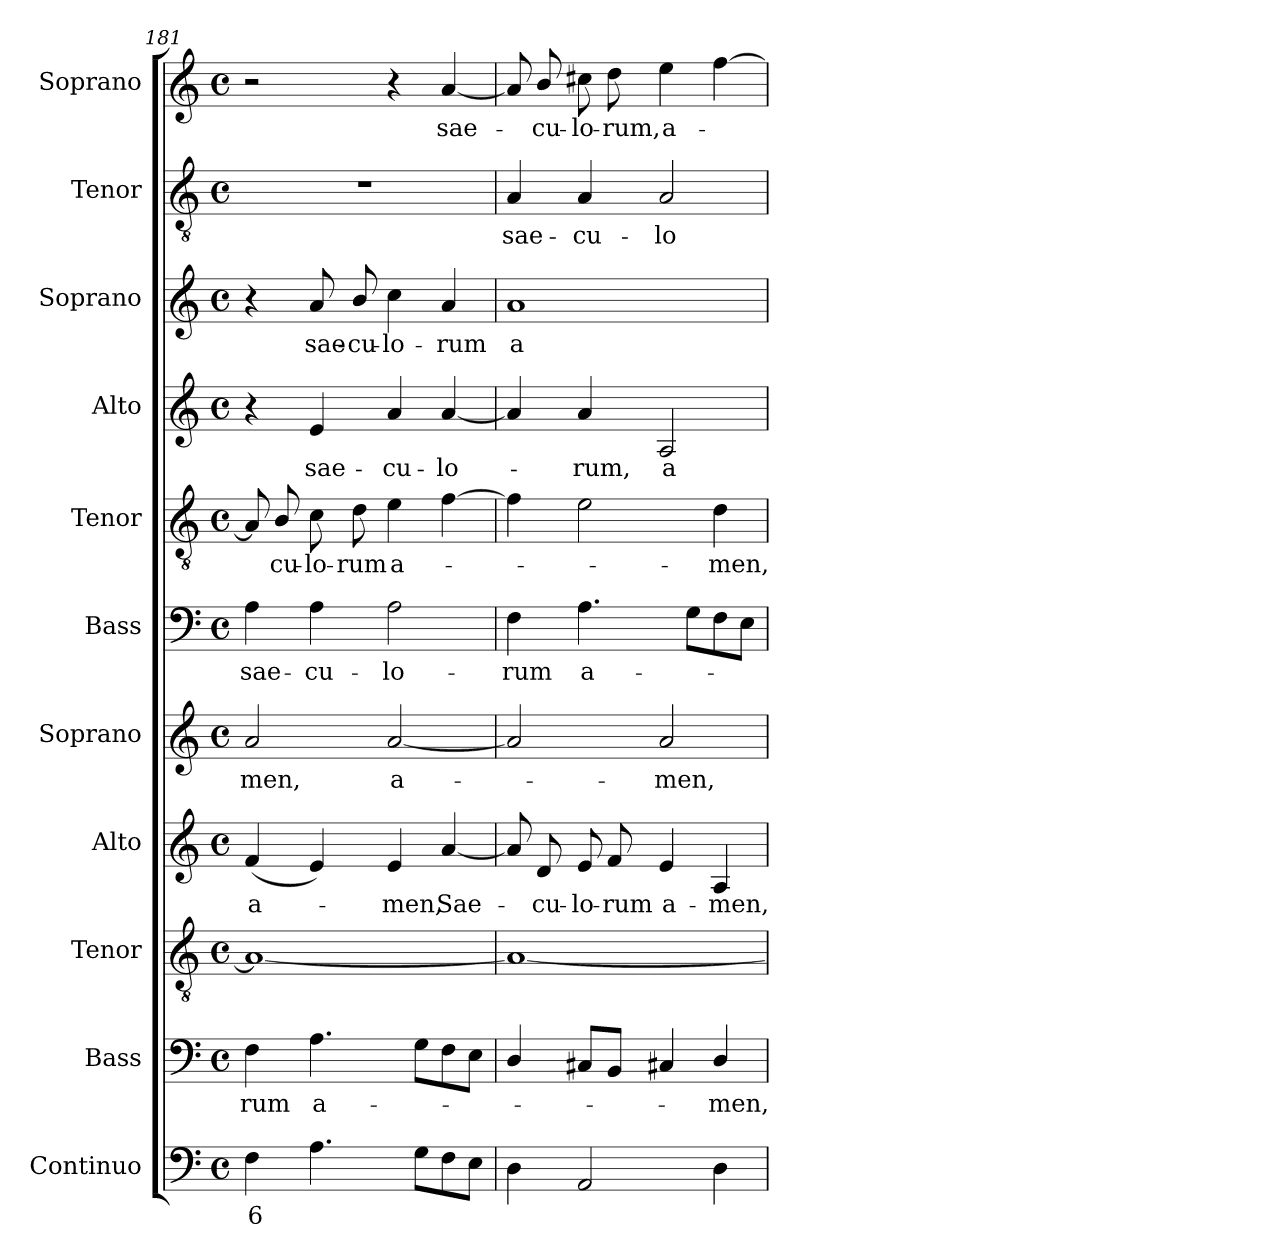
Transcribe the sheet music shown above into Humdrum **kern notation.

**kern	**text	**kern	**text	**kern	**kern	**text	**kern	**text	**kern	**text	**kern	**text	**kern	**text	**kern	**text	**kern	**text	**kern	**text
*part11	*part11	*part10	*part10	*part9	*part8	*part8	*part7	*part7	*part6	*part6	*part5	*part5	*part4	*part4	*part3	*part3	*part2	*part2	*part1	*part1
*staff11	*staff11	*staff10	*staff10	*staff9	*staff8	*staff8	*staff7	*staff7	*staff6	*staff6	*staff5	*staff5	*staff4	*staff4	*staff3	*staff3	*staff2	*staff2	*staff1	*staff1
*I"Continuo	*	*I"Bass	*	*I"Tenor	*I"Alto	*	*I"Soprano	*	*I"Bass	*	*I"Tenor	*	*I"Alto	*	*I"Soprano	*	*I"Tenor	*	*I"Soprano	*
*I'Cont.	*	*I'B.	*	*I'T.	*I'A.	*	*I'S.	*	*I'B.	*	*I'T.	*	*I'A.	*	*I'S.	*	*I'T.	*	*I'S.	*
*clefF4	*	*clefF4	*	*clefGv2	*clefG2	*	*clefG2	*	*clefF4	*	*clefGv2	*	*clefG2	*	*clefG2	*	*clefGv2	*	*clefG2	*
*	*	*	*	*ITrd7c12	*	*	*	*	*	*	*ITrd7c12	*	*	*	*	*	*ITrd7c12	*	*	*
*k[]	*	*k[]	*	*k[]	*k[]	*	*k[]	*	*k[]	*	*k[]	*	*k[]	*	*k[]	*	*k[]	*	*k[]	*
*C:	*	*C:	*	*C:	*C:	*	*C:	*	*C:	*	*C:	*	*C:	*	*C:	*	*C:	*	*C:	*
*M4/4	*	*M4/4	*	*M4/4	*M4/4	*	*M4/4	*	*M4/4	*	*M4/4	*	*M4/4	*	*M4/4	*	*M4/4	*	*M4/4	*
*met(c)	*	*met(c)	*	*met(c)	*met(c)	*	*met(c)	*	*met(c)	*	*met(c)	*	*met(c)	*	*met(c)	*	*met(c)	*	*met(c)	*
=181	=181	=181	=181	=181	=181	=181	=181	=181	=181	=181	=181	=181	=181	=181	=181	=181	=181	=181	=181	=181
!	!LO:LY:b:color=#000000	!	!	!	!	!	!	!	!	!	!	!	!	!	!	!	!	!	!	!
!	!	!	!LO:LY:b:color=#000000	!	!	!	!	!	!	!	!	!	!	!	!	!	!	!	!	!
!	!	!	!	!	!	!LO:LY:b:color=#000000	!	!	!	!	!	!	!	!	!	!	!	!	!	!
!	!	!	!	!	!	!	!	!LO:LY:b:color=#000000	!	!	!	!	!	!	!	!	!	!	!	!
!	!	!	!	!	!	!	!	!	!	!LO:LY:b:color=#000000	!	!	!	!	!	!	!	!	!	!
4Fi\	6	4Fi\	-rum	1AAi_	(4fi/	a-	2ai/	-men,	4Ai\	sae-	8AAi/]	.	4r	.	4r	.	1r	.	2r	.
!	!	!	!	!	!	!	!	!	!	!	!	!LO:LY:b:color=#000000	!	!	!	!	!	!	!	!
.	.	.	.	.	.	.	.	.	.	.	8BBi/	-cu-	.	.	.	.	.	.	.	.
!	!	!	!LO:LY:b:color=#000000	!	!	!	!	!	!	!	!	!	!	!	!	!	!	!	!	!
!	!	!	!	!	!	!	!	!	!	!LO:LY:b:color=#000000	!	!	!	!	!	!	!	!	!	!
!	!	!	!	!	!	!	!	!	!	!	!	!LO:LY:b:color=#000000	!	!	!	!	!	!	!	!
!	!	!	!	!	!	!	!	!	!	!	!	!	!	!LO:LY:b:color=#000000	!	!	!	!	!	!
!	!	!	!	!	!	!	!	!	!	!	!	!	!	!	!	!LO:LY:b:color=#000000	!	!	!	!
4.Ai\	.	4.Ai\	a-	.	4ei/)	.	.	.	4Ai\	-cu-	8Ci\	-lo-	4ei/	sae-	8ai/	sae-	.	.	.	.
!	!	!	!	!	!	!	!	!	!	!	!	!LO:LY:b:color=#000000	!	!	!	!	!	!	!	!
!	!	!	!	!	!	!	!	!	!	!	!	!	!	!	!	!LO:LY:b:color=#000000	!	!	!	!
.	.	.	.	.	.	.	.	.	.	.	8Di\	-rum	.	.	8bi/	-cu-	.	.	.	.
!	!	!	!	!	!	!LO:LY:b:color=#000000	!	!	!	!	!	!	!	!	!	!	!	!	!	!
!	!	!	!	!	!	!	!	!LO:LY:b:color=#000000	!	!	!	!	!	!	!	!	!	!	!	!
!	!	!	!	!	!	!	!	!	!	!LO:LY:b:color=#000000	!	!	!	!	!	!	!	!	!	!
!	!	!	!	!	!	!	!	!	!	!	!	!LO:LY:b:color=#000000	!	!	!	!	!	!	!	!
!	!	!	!	!	!	!	!	!	!	!	!	!	!	!LO:LY:b:color=#000000	!	!	!	!	!	!
!	!	!	!	!	!	!	!	!	!	!	!	!	!	!	!	!LO:LY:b:color=#000000	!	!	!	!
.	.	.	.	.	4ei/	-men,	[2ai/	a-	2Ai\	-lo-	4Ei\	a-	4ai/	-cu-	4cci\	-lo-	.	.	4r	.
8Gi\L	.	8Gi\L	.	.	.	.	.	.	.	.	.	.	.	.	.	.	.	.	.	.
!	!	!	!	!	!	!LO:LY:b:color=#000000	!	!	!	!	!	!	!	!	!	!	!	!	!	!
!	!	!	!	!	!	!	!	!	!	!	!	!	!	!LO:LY:b:color=#000000	!	!	!	!	!	!
!	!	!	!	!	!	!	!	!	!	!	!	!	!	!	!	!LO:LY:b:color=#000000	!	!	!	!
!	!	!	!	!	!	!	!	!	!	!	!	!	!	!	!	!	!	!	!	!LO:LY:b:color=#000000
8Fi\	.	8Fi\	.	.	[4ai/	Sae-	.	.	.	.	[4Fi\	.	[4ai/	-lo-	4ai/	-rum	.	.	[4ai/	sae-
8Ei\J	.	8Ei\J	.	.	.	.	.	.	.	.	.	.	.	.	.	.	.	.	.	.
!!LO:PB:g=z
=182	=182	=182	=182	=182	=182	=182	=182	=182	=182	=182	=182	=182	=182	=182	=182	=182	=182	=182	=182	=182
!	!	!	!	!	!	!	!	!	!	!LO:LY:b:color=#000000	!	!	!	!	!	!	!	!	!	!
!	!	!	!	!	!	!	!	!	!	!	!	!	!	!	!	!LO:LY:b:color=#000000	!	!	!	!
!	!	!	!	!	!	!	!	!	!	!	!	!	!	!	!	!	!	!LO:LY:b:color=#000000	!	!
4Di\	.	4Di/	.	1AAi_	8ai/]	.	2ai/]	.	4Fi\	-rum	4Fi\]	.	4ai/]	.	1ai	a-	4AAi/	sae-	8ai/]	.
!	!	!	!	!	!	!LO:LY:b:color=#000000	!	!	!	!	!	!	!	!	!	!	!	!	!	!
!	!	!	!	!	!	!	!	!	!	!	!	!	!	!	!	!	!	!	!	!LO:LY:b:color=#000000
.	.	.	.	.	8di/	-cu-	.	.	.	.	.	.	.	.	.	.	.	.	8bi/	-cu-
!	!	!	!	!	!	!LO:LY:b:color=#000000	!	!	!	!	!	!	!	!	!	!	!	!	!	!
!	!	!	!	!	!	!	!	!	!	!LO:LY:b:color=#000000	!	!	!	!	!	!	!	!	!	!
!	!	!	!	!	!	!	!	!	!	!	!	!	!	!LO:LY:b:color=#000000	!	!	!	!	!	!
!	!	!	!	!	!	!	!	!	!	!	!	!	!	!	!	!	!	!LO:LY:b:color=#000000	!	!
!	!	!	!	!	!	!	!	!	!	!	!	!	!	!	!	!	!	!	!	!LO:LY:b:color=#000000
2AAi/	.	8C#Xi/L	.	.	8ei/	-lo-	.	.	4.Ai\	a-	2Ei\	.	4ai/	-rum,	.	.	4AAi/	-cu-	8cc#Xi\	-lo-
!	!	!	!	!	!	!LO:LY:b:color=#000000	!	!	!	!	!	!	!	!	!	!	!	!	!	!
!	!	!	!	!	!	!	!	!	!	!	!	!	!	!	!	!	!	!	!	!LO:LY:b:color=#000000
.	.	8BBi/J	.	.	8fi/	-rum	.	.	.	.	.	.	.	.	.	.	.	.	8ddi\	-rum,
!	!	!	!	!	!	!LO:LY:b:color=#000000	!	!	!	!	!	!	!	!	!	!	!	!	!	!
!	!	!	!	!	!	!	!	!LO:LY:b:color=#000000	!	!	!	!	!	!	!	!	!	!	!	!
!	!	!	!	!	!	!	!	!	!	!	!	!	!	!LO:LY:b:color=#000000	!	!	!	!	!	!
!	!	!	!	!	!	!	!	!	!	!	!	!	!	!	!	!	!	!LO:LY:b:color=#000000	!	!
!	!	!	!	!	!	!	!	!	!	!	!	!	!	!	!	!	!	!	!	!LO:LY:b:color=#000000
.	.	4C#Xi/	.	.	4ei/	a-	2ai/	-men,	.	.	.	.	2Ai/	a-	.	.	2AAi/	-lo-	4eei\	a-
.	.	.	.	.	.	.	.	.	8Gi\L	.	.	.	.	.	.	.	.	.	.	.
!	!	!	!LO:LY:b:color=#000000	!	!	!	!	!	!	!	!	!	!	!	!	!	!	!	!	!
!	!	!	!	!	!	!LO:LY:b:color=#000000	!	!	!	!	!	!	!	!	!	!	!	!	!	!
!	!	!	!	!	!	!	!	!	!	!	!	!LO:LY:b:color=#000000	!	!	!	!	!	!	!	!
4Di\	.	4Di/	-men,	.	4Ai/	-men,	.	.	8Fi\	.	4Di\	-men,	.	.	.	.	.	.	[4ffi\	.
.	.	.	.	.	.	.	.	.	8Ei\J	.	.	.	.	.	.	.	.	.	.	.
=	=	=	=	=	=	=	=	=	=	=	=	=	=	=	=	=	=	=	=	=
*-	*-	*-	*-	*-	*-	*-	*-	*-	*-	*-	*-	*-	*-	*-	*-	*-	*-	*-	*-	*-
